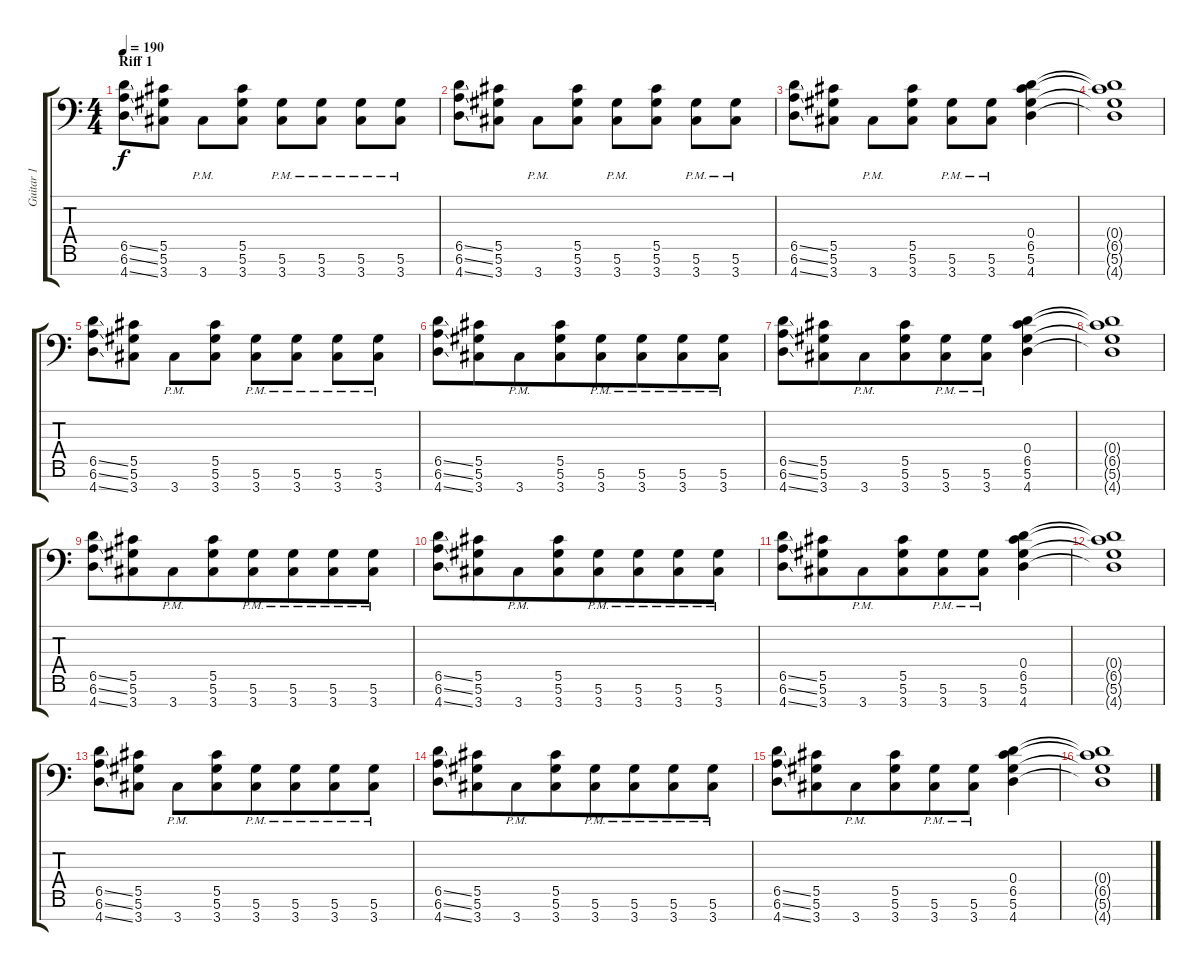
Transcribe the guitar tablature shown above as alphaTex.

\track ("Guitar 1" "Guitar 1") {instrument distortionguitar}
\staff {score tabs}
\tuning (Eb4 Bb3 Gb3 Db3 Ab2 Eb2 Bb1) {hide}
\ts (4 4)
\section ("" "Riff 1")
\tempo 190
\clef f4
\ks c
(6.5{ss} 6.6{ss} 4.7{ss}).8{dy f beam merge} (5.5 5.6 3.7).8 3.7{pm}.8 (5.5 5.6 3.7).8 (5.6{pm} 3.7{pm}).8 (5.6{pm} 3.7{pm}).8 (5.6{pm} 3.7{pm}).8 (5.6{pm} 3.7{pm}).8 |
(6.5{ss} 6.6{ss} 4.7{ss}).8 (5.5 5.6 3.7).8 3.7{pm}.8 (5.5 5.6 3.7).8 (5.6{pm} 3.7{pm}).8 (5.5 5.6 3.7).8 (5.6{pm} 3.7{pm}).8 (5.6{pm} 3.7{pm}).8 |
(6.5{ss} 6.6{ss} 4.7{ss}).8 (5.5 5.6 3.7).8 3.7{pm}.8 (5.5 5.6 3.7).8 (5.6{pm} 3.7{pm}).8 (5.6{pm} 3.7{pm}).8 (0.4 6.5 5.6 4.7).4 |
(0.4{t} 6.5{t} 5.6{t} 4.7{t}).1 |
(6.5{ss} 6.6{ss} 4.7{ss}).8 (5.5 5.6 3.7).8 3.7{pm}.8 (5.5 5.6 3.7).8 (5.6{pm} 3.7{pm}).8 (5.6{pm} 3.7{pm}).8 (5.6{pm} 3.7{pm}).8 (5.6{pm} 3.7{pm}).8 |
(6.5{ss} 6.6{ss} 4.7{ss}).8{beam merge} (5.5 5.6 3.7).8{beam merge} 3.7{pm}.8{beam merge} (5.5 5.6 3.7).8{beam merge} (5.6{pm} 3.7{pm}).8{beam merge} (5.6{pm} 3.7{pm}).8{beam merge} (5.6{pm} 3.7{pm}).8{beam merge} (5.6{pm} 3.7{pm}).8 |
(6.5{ss} 6.6{ss} 4.7{ss}).8{beam merge} (5.5 5.6 3.7).8{beam merge} 3.7{pm}.8{beam merge} (5.5 5.6 3.7).8{beam merge} (5.6{pm} 3.7{pm}).8{beam merge} (5.6{pm} 3.7{pm}).8{beam merge} (0.4 6.5 5.6 4.7).4 |
(0.4{t} 6.5{t} 5.6{t} 4.7{t}).1 |
(6.5{ss} 6.6{ss} 4.7{ss}).8{beam merge} (5.5 5.6 3.7).8{beam merge} 3.7{pm}.8{beam merge} (5.5 5.6 3.7).8{beam merge} (5.6{pm} 3.7{pm}).8{beam merge} (5.6{pm} 3.7{pm}).8{beam merge} (5.6{pm} 3.7{pm}).8 (5.6{pm} 3.7{pm}).8 |
(6.5{ss} 6.6{ss} 4.7{ss}).8 (5.5 5.6 3.7).8{beam merge} 3.7{pm}.8{beam merge} (5.5 5.6 3.7).8{beam merge} (5.6{pm} 3.7{pm}).8{beam merge} (5.6{pm} 3.7{pm}).8{beam merge} (5.6{pm} 3.7{pm}).8{beam merge} (5.6{pm} 3.7{pm}).8 |
(6.5{ss} 6.6{ss} 4.7{ss}).8{beam merge} (5.5 5.6 3.7).8{beam merge} 3.7{pm}.8{beam merge} (5.5 5.6 3.7).8{beam merge} (5.6{pm} 3.7{pm}).8{beam merge} (5.6{pm} 3.7{pm}).8{beam merge} (0.4 6.5 5.6 4.7).4 |
(0.4{t} 6.5{t} 5.6{t} 4.7{t}).1 |
(6.5{ss} 6.6{ss} 4.7{ss}).8{beam merge} (5.5 5.6 3.7).8 3.7{pm}.8{beam merge} (5.5 5.6 3.7).8{beam merge} (5.6{pm} 3.7{pm}).8{beam merge} (5.6{pm} 3.7{pm}).8{beam merge} (5.6{pm} 3.7{pm}).8 (5.6{pm} 3.7{pm}).8 |
(6.5{ss} 6.6{ss} 4.7{ss}).8{beam merge} (5.5 5.6 3.7).8{beam merge} 3.7{pm}.8{beam merge} (5.5 5.6 3.7).8{beam merge} (5.6{pm} 3.7{pm}).8{beam merge} (5.6{pm} 3.7{pm}).8{beam merge} (5.6{pm} 3.7{pm}).8{beam merge} (5.6{pm} 3.7{pm}).8 |
(6.5{ss} 6.6{ss} 4.7{ss}).8 (5.5 5.6 3.7).8{beam merge} 3.7{pm}.8{beam merge} (5.5 5.6 3.7).8{beam merge} (5.6{pm} 3.7{pm}).8{beam merge} (5.6{pm} 3.7{pm}).8{beam merge} (0.4 6.5 5.6 4.7).4 |
(0.4{t} 6.5{t} 5.6{t} 4.7{t}).1
